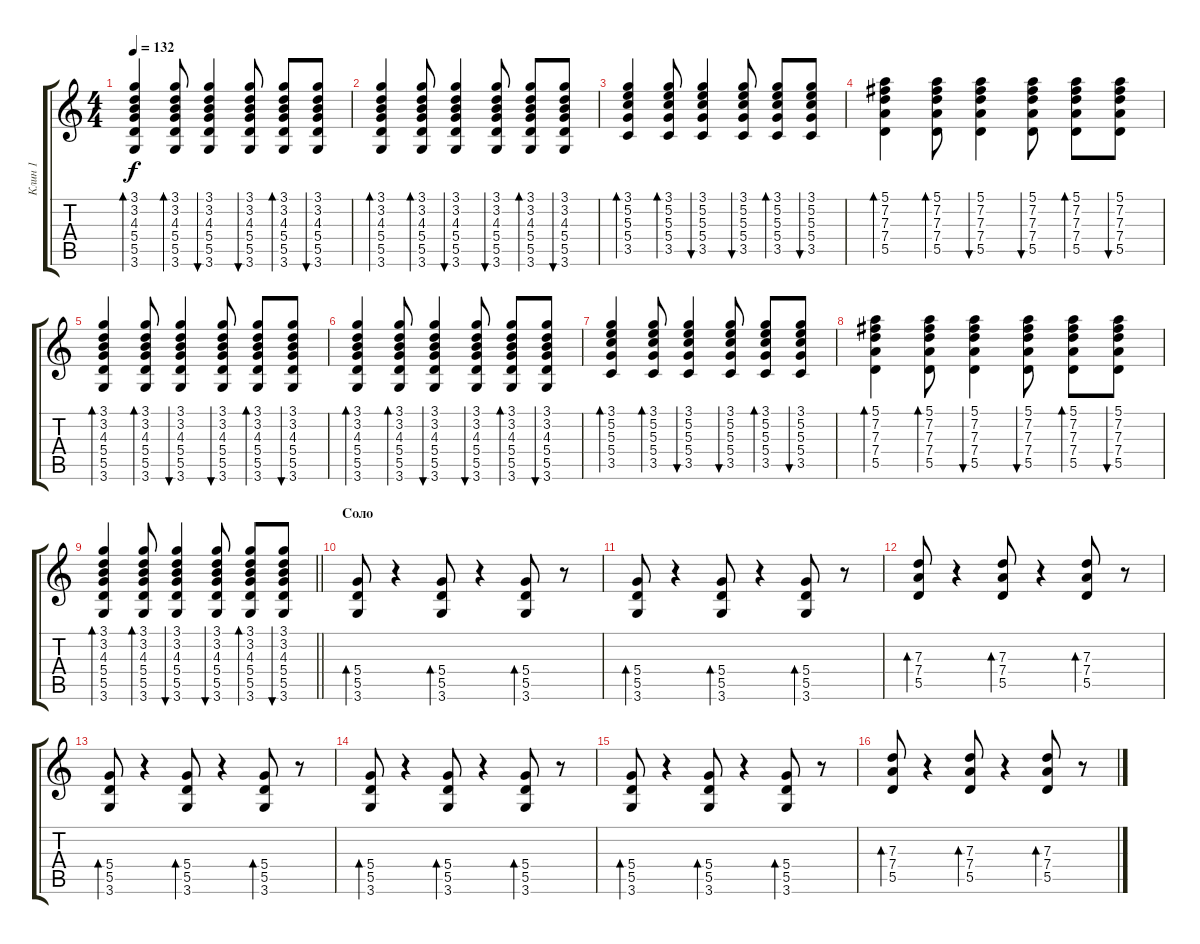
\track ("Клин 1" "Клин 1") {instrument electricguitarclean}
\staff {score tabs}
\tuning (E4 B3 G3 D3 A2 E2) {hide}
\ts (4 4)
\tempo 132
\clef g2
\ks c
(3.1 3.2 4.3 5.4 5.5 3.6).4{bd 60 dy f} (3.1 3.2 4.3 5.4 5.5 3.6).8{bd 60} (3.1 3.2 4.3 5.4 5.5 3.6).4{bu 60} (3.1 3.2 4.3 5.4 5.5 3.6).8{bu 60} (3.1 3.2 4.3 5.4 5.5 3.6).8{bd 60} (3.1 3.2 4.3 5.4 5.5 3.6).8{bu 60} |
(3.1 3.2 4.3 5.4 5.5 3.6).4{bd 60} (3.1 3.2 4.3 5.4 5.5 3.6).8{bd 60} (3.1 3.2 4.3 5.4 5.5 3.6).4{bu 60} (3.1 3.2 4.3 5.4 5.5 3.6).8{bu 60} (3.1 3.2 4.3 5.4 5.5 3.6).8{bd 60} (3.1 3.2 4.3 5.4 5.5 3.6).8{bu 60} |
(3.1 5.2 5.3 5.4 3.5).4{bd 60} (3.1 5.2 5.3 5.4 3.5).8{bd 60} (3.1 5.2 5.3 5.4 3.5).4{bu 60} (3.1 5.2 5.3 5.4 3.5).8{bu 60} (3.1 5.2 5.3 5.4 3.5).8{bd 60} (3.1 5.2 5.3 5.4 3.5).8{bu 60} |
(5.1 7.2 7.3 7.4 5.5).4{bd 60} (5.1 7.2 7.3 7.4 5.5).8{bd 60} (5.1 7.2 7.3 7.4 5.5).4{bu 60} (5.1 7.2 7.3 7.4 5.5).8{bu 60} (5.1 7.2 7.3 7.4 5.5).8{bd 60} (5.1 7.2 7.3 7.4 5.5).8{bu 60} |
(3.1 3.2 4.3 5.4 5.5 3.6).4{bd 60} (3.1 3.2 4.3 5.4 5.5 3.6).8{bd 60} (3.1 3.2 4.3 5.4 5.5 3.6).4{bu 60} (3.1 3.2 4.3 5.4 5.5 3.6).8{bu 60} (3.1 3.2 4.3 5.4 5.5 3.6).8{bd 60} (3.1 3.2 4.3 5.4 5.5 3.6).8{bu 60} |
(3.1 3.2 4.3 5.4 5.5 3.6).4{bd 60} (3.1 3.2 4.3 5.4 5.5 3.6).8{bd 60} (3.1 3.2 4.3 5.4 5.5 3.6).4{bu 60} (3.1 3.2 4.3 5.4 5.5 3.6).8{bu 60} (3.1 3.2 4.3 5.4 5.5 3.6).8{bd 60} (3.1 3.2 4.3 5.4 5.5 3.6).8{bu 60} |
(3.1 5.2 5.3 5.4 3.5).4{bd 60} (3.1 5.2 5.3 5.4 3.5).8{bd 60} (3.1 5.2 5.3 5.4 3.5).4{bu 60} (3.1 5.2 5.3 5.4 3.5).8{bu 60} (3.1 5.2 5.3 5.4 3.5).8{bd 60} (3.1 5.2 5.3 5.4 3.5).8{bu 60} |
(5.1 7.2 7.3 7.4 5.5).4{bd 60} (5.1 7.2 7.3 7.4 5.5).8{bd 60} (5.1 7.2 7.3 7.4 5.5).4{bu 60} (5.1 7.2 7.3 7.4 5.5).8{bu 60} (5.1 7.2 7.3 7.4 5.5).8{bd 60} (5.1 7.2 7.3 7.4 5.5).8{bu 60} |
\barLineRight lightlight
(3.1 3.2 4.3 5.4 5.5 3.6).4{bd 60} (3.1 3.2 4.3 5.4 5.5 3.6).8{bd 60} (3.1 3.2 4.3 5.4 5.5 3.6).4{bu 60} (3.1 3.2 4.3 5.4 5.5 3.6).8{bu 60} (3.1 3.2 4.3 5.4 5.5 3.6).8{bd 60} (3.1 3.2 4.3 5.4 5.5 3.6).8{bu 60} |
\section ("" "Соло")
(5.4 5.5 3.6).8{bd 60} r.4 (5.4 5.5 3.6).8{bd 60} r.4 (5.4 5.5 3.6).8{bd 60} r.8 |
(5.4 5.5 3.6).8{bd 60} r.4 (5.4 5.5 3.6).8{bd 60} r.4 (5.4 5.5 3.6).8{bd 60} r.8 |
(7.3 7.4 5.5).8{bd 60} r.4 (7.3 7.4 5.5).8{bd 60} r.4 (7.3 7.4 5.5).8{bd 60} r.8 |
(5.4 5.5 3.6).8{bd 60} r.4 (5.4 5.5 3.6).8{bd 60} r.4 (5.4 5.5 3.6).8{bd 60} r.8 |
(5.4 5.5 3.6).8{bd 60} r.4 (5.4 5.5 3.6).8{bd 60} r.4 (5.4 5.5 3.6).8{bd 60} r.8 |
(5.4 5.5 3.6).8{bd 60} r.4 (5.4 5.5 3.6).8{bd 60} r.4 (5.4 5.5 3.6).8{bd 60} r.8 |
(7.3 7.4 5.5).8{bd 60} r.4 (7.3 7.4 5.5).8{bd 60} r.4 (7.3 7.4 5.5).8{bd 60} r.8
